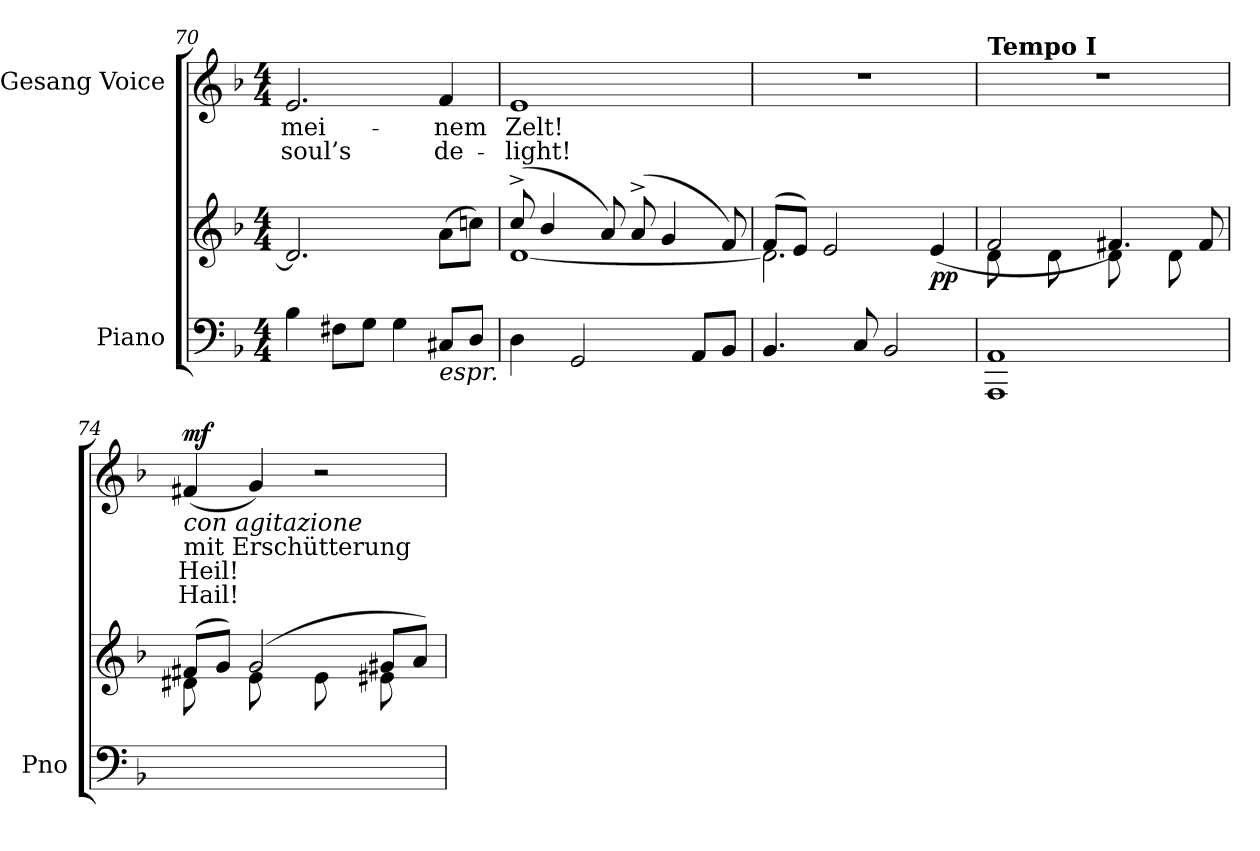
**kern	**kern	**dynam	**kern	**text	**text	**dynam
*part2	*part2	*part2	*part1	*part1	*part1	*part1
*staff3	*staff2	*staff2/3	*staff1	*staff1	*staff1	*staff1
*I"Piano	*	*	*I"Gesang Voice	*	*	*
*I'Pno	*	*	*	*	*	*
*clefF4	*clefG2	*	*clefG2	*	*	*
*k[b-]	*k[b-]	*	*k[b-]	*	*	*
*M4/4	*M4/4	*	*M4/4	*	*	*
=70	=70	=70	=70	=70	=70	=70
!	!	!	!	!LO:LY:b	!LO:LY:b	!
4B-\	2.d/]	.	2.e/	mei-	soul’s	.
8F#X\L	.	.	.	.	.	.
8G\J	.	.	.	.	.	.
4G\	.	.	.	.	.	.
!LO:TX:b:i:t=espr.	!	!	!	!	!	!
!	!	!	!	!LO:LY:b	!LO:LY:b	!
8C#X/L	(8a\L	.	4f/	-nem	de-	.
8D/J	8ccn\J)	.	.	.	.	.
=71	=71	=71	=71	=71	=71	=71
*	*^	*	*	*	*	*
!	!	!	!	!	!LO:LY:b	!LO:LY:b	!
4D\	(8cc^/	[1d	.	1e	Zelt!	-light!	.
.	4b-/	.	.	.	.	.	.
2GG/	.	.	.	.	.	.	.
.	8a/)	.	.	.	.	.	.
.	(8a^/	.	.	.	.	.	.
.	4g/	.	.	.	.	.	.
8AA/L	.	.	.	.	.	.	.
8BB-/J	8f/)	.	.	.	.	.	.
!!LO:LB:g=z
=72	=72	=72	=72	=72	=72	=72	=72
4.BB-/	(8f/L	2.d\]	.	1r	.	.	.
.	8e/J)	.	.	.	.	.	.
.	2e/	.	.	.	.	.	.
8C/	.	.	.	.	.	.	.
2BB-/	.	.	.	.	.	.	.
!	!	!	!LO:DY:b	!	!	!	!
.	(>4e/	4ryy	pp	.	.	.	.
=73	=73	=73	=73	=73	=73	=73	=73
*^	*	*	*	*	*	*	*
!	!	!	!	!	!LO:TX:a:B:t=Tempo I	!	!	!
8ryy	1AAA 1AA	2f/	(<8d\L	.	1r	.	.	.
8A/	.	.	8ryy	.	.	.	.	.
8ryy	.	.	8d\	.	.	.	.	.
8A/J	.	.	8ryy	.	.	.	.	.
8ryy	.	4.f#X/)	8d\L	.	.	.	.	.
8A/	.	.	8ryy	.	.	.	.	.
8ryy	.	.	8d\	.	.	.	.	.
8A/J)	.	8f#/	8ryy	.	.	.	.	.
*v	*v	*	*	*	*	*	*	*
=74	=74	=74	=74	=74	=74	=74	=74
!	!	!	!	!LO:TX:b:i:t=con agitazione	!	!	!
!	!	!	!	!LO:TX:b:t=mit Erschütterung	!	!	!
!	!	!	!	!	!LO:LY:b	!LO:LY:b	!LO:DY:a
8ryy	(>8f#X/L	(<8d#X\L	.	(4f#X/	Heil!	Hail!	mf
8A/	8g/J)	8ryy	.	.	.	.	.
8ryy	(>2g/	8e\	.	4g/)	.	.	.
8A/J	.	8ryy	.	.	.	.	.
8ryy	.	8e\L	.	2r	.	.	.
8A/	.	8ryy	.	.	.	.	.
8ryy	8g#X/L	8e#X\	.	.	.	.	.
8A/J)	8a/J)	8ryy	.	.	.	.	.
*	*v	*v	*	*	*	*	*
=	=	=	=	=	=	=
*-	*-	*-	*-	*-	*-	*-
